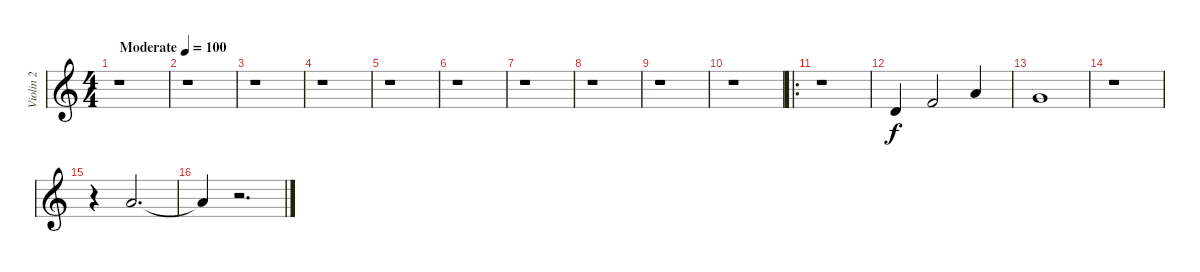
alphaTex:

\track ("Violin 2" "Violin 2") {instrument stringensemble1}
\staff {score}
\tuning (E4 B3 G3 D3 A2 E2) {hide}
\ts (4 4)
\tempo (100 "Moderate")
\clef g2
\ks c
r.1{dy f instrument stringensemble1} |
r.1 |
r.1 |
r.1 |
r.1 |
r.1 |
r.1 |
r.1 |
r.1 |
r.1 |
\ro
r.1 |
3.2.4 1.1.2 5.1.4 |
3.1.1 |
r.1 |
r.4 5.1.2{d} |
5.1{t}.4 r.2{d}
